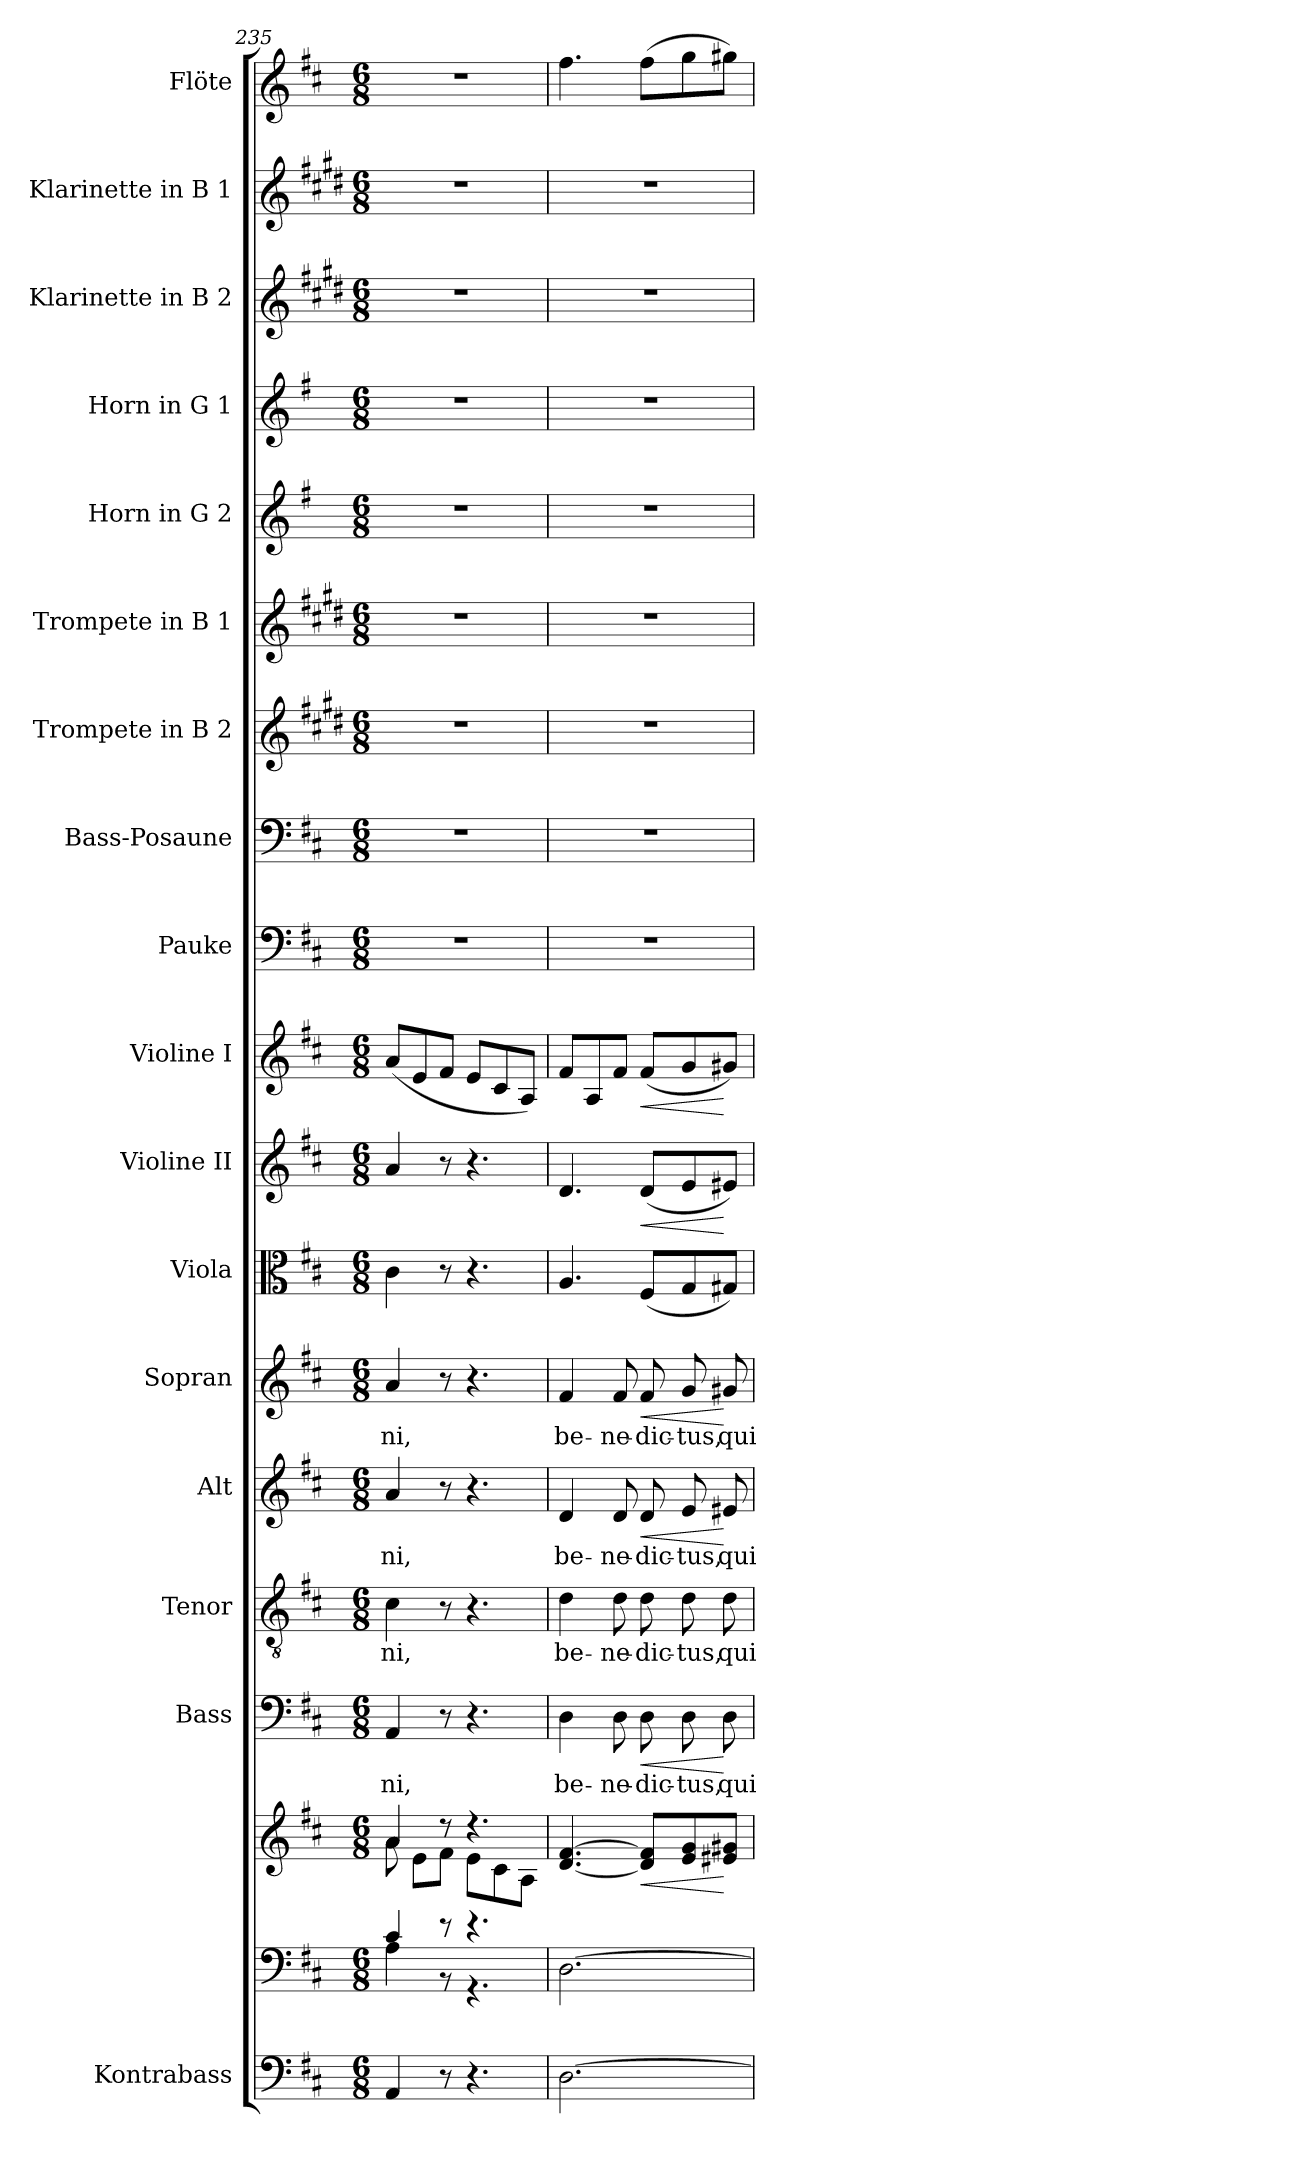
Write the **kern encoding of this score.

**kern	**kern	**kern	**dynam	**kern	**text	**dynam	**kern	**text	**kern	**text	**dynam	**kern	**text	**dynam	**kern	**kern	**dynam	**kern	**dynam	**kern	**kern	**kern	**kern	**kern	**kern	**kern	**kern	**kern
*part18	*part17	*part17	*part17	*part16	*part16	*part16	*part15	*part15	*part14	*part14	*part14	*part13	*part13	*part13	*part12	*part11	*part11	*part10	*part10	*part9	*part8	*part7	*part6	*part5	*part4	*part3	*part2	*part1
*staff19	*staff18	*staff17	*staff17/18	*staff16	*staff16	*staff16	*staff15	*staff15	*staff14	*staff14	*staff14	*staff13	*staff13	*staff13	*staff12	*staff11	*staff11	*staff10	*staff10	*staff9	*staff8	*staff7	*staff6	*staff5	*staff4	*staff3	*staff2	*staff1
*I"Kontrabass	*	*	*	*I"Bass	*	*	*I"Tenor	*	*I"Alt	*	*	*I"Sopran	*	*	*I"Viola	*I"Violine II	*	*I"Violine I	*	*I"Pauke	*I"Bass-Posaune	*I"Trompete in B 2	*I"Trompete in B 1	*I"Horn in G 2	*I"Horn in G 1	*I"Klarinette in B 2	*I"Klarinette in B 1	*I"Flöte
*I'Kb.	*	*	*	*I'B	*	*	*I'T	*	*I'A	*	*	*I'S	*	*	*I'Vla.	*I'Vl. II	*	*I'Vl. I	*	*I'Pk.	*I'B. Pos.	*	*	*I'Hrn. 2	*I'Hrn. 1	*	*	*I'Fl.
*clefF4	*clefF4	*clefG2	*	*clefF4	*	*	*clefGv2	*	*clefG2	*	*	*clefG2	*	*	*clefC3	*clefG2	*	*clefG2	*	*clefF4	*clefF4	*clefG2	*clefG2	*clefG2	*clefG2	*clefG2	*clefG2	*clefG2
*ITrd7c12	*	*	*	*	*	*	*	*	*	*	*	*	*	*	*	*	*	*	*	*	*	*ITrd1c2	*ITrd1c2	*ITrd3c5	*ITrd3c5	*ITrd1c2	*ITrd1c2	*
*k[f#c#]	*k[f#c#]	*k[f#c#]	*	*k[f#c#]	*	*	*k[f#c#]	*	*k[f#c#]	*	*	*k[f#c#]	*	*	*k[f#c#]	*k[f#c#]	*	*k[f#c#]	*	*k[f#c#]	*k[f#c#]	*k[f#c#]	*k[f#c#]	*k[f#c#]	*k[f#c#]	*k[f#c#]	*k[f#c#]	*k[f#c#]
*D:	*D:	*D:	*	*D:	*	*	*D:	*	*D:	*	*	*D:	*	*	*D:	*D:	*	*D:	*	*D:	*D:	*D:	*D:	*D:	*D:	*D:	*D:	*D:
*M6/8	*M6/8	*M6/8	*	*M6/8	*	*	*M6/8	*	*M6/8	*	*	*M6/8	*	*	*M6/8	*M6/8	*	*M6/8	*	*M6/8	*M6/8	*M6/8	*M6/8	*M6/8	*M6/8	*M6/8	*M6/8	*M6/8
=235	=235	=235	=235	=235	=235	=235	=235	=235	=235	=235	=235	=235	=235	=235	=235	=235	=235	=235	=235	=235	=235	=235	=235	=235	=235	=235	=235	=235
*	*^	*^	*	*	*	*	*	*	*	*	*	*	*	*	*	*	*	*	*	*	*	*	*	*	*	*	*	*
!	!	!	!	!	!	!	!LO:LY:b	!	!	!LO:LY:b	!	!LO:LY:b	!	!	!LO:LY:b	!	!	!	!	!	!	!	!	!	!	!	!	!	!	!
4AAA/	4c#/	4A\	4a/	8a\	.	4AA/	-ni,	.	4c#\	-ni,	4a/	-ni,	.	4a/	-ni,	.	4c#\	4a/	.	(<8a/L	.	2.r	2.r	2.r	2.r	2.r	2.r	2.r	2.r	2.r
.	.	.	.	8e\L	.	.	.	.	.	.	.	.	.	.	.	.	.	.	.	8e/	.	.	.	.	.	.	.	.	.	.
8r	8r	8r	8rdd	8f#\J	.	8r	.	.	8r	.	8r	.	.	8r	.	.	8r	8r	.	8f#/J	.	.	.	.	.	.	.	.	.	.
4.r	4.r	4.r	4.rdd	8e\L	.	4.r	.	.	4.r	.	4.r	.	.	4.r	.	.	4.r	4.r	.	8e/L	.	.	.	.	.	.	.	.	.	.
.	.	.	.	8c#\	.	.	.	.	.	.	.	.	.	.	.	.	.	.	.	8c#/	.	.	.	.	.	.	.	.	.	.
.	.	.	.	8A\J	.	.	.	.	.	.	.	.	.	.	.	.	.	.	.	8A/J)	.	.	.	.	.	.	.	.	.	.
*	*v	*v	*	*	*	*	*	*	*	*	*	*	*	*	*	*	*	*	*	*	*	*	*	*	*	*	*	*	*	*
!!LO:PB:g=z
=236	=236	=236	=236	=236	=236	=236	=236	=236	=236	=236	=236	=236	=236	=236	=236	=236	=236	=236	=236	=236	=236	=236	=236	=236	=236	=236	=236	=236	=236
!	!	!	!	!	!	!LO:LY:b	!	!	!LO:LY:b	!	!LO:LY:b	!	!	!LO:LY:b	!	!	!	!	!	!	!	!	!	!	!	!	!	!	!
*	*	*v	*v	*	*	*	*	*	*	*	*	*	*	*	*	*	*	*	*	*	*	*	*	*	*	*	*	*	*
[2.DD\	[2.D\	[4.d/ [4.f#/	.	4D\	be-	.	4d\	be-	4d/	be-	.	4f#/	be-	.	4.A/	4.d/	.	8f#/L	.	2.r	2.r	2.r	2.r	2.r	2.r	2.r	2.r	4.ff#\
.	.	.	.	.	.	.	.	.	.	.	.	.	.	.	.	.	.	8A/	.	.	.	.	.	.	.	.	.	.
!	!	!	!	!	!LO:LY:b	!	!	!LO:LY:b	!	!LO:LY:b	!	!	!LO:LY:b	!	!	!	!	!	!	!	!	!	!	!	!	!	!	!
.	.	.	.	8D\	-ne-	.	8d\	-ne-	8d/	-ne-	.	8f#/	-ne-	.	.	.	.	8f#/J	.	.	.	.	.	.	.	.	.	.
!	!	!	!LO:HP:b	!	!LO:LY:b	!LO:HP:b	!	!LO:LY:b	!	!LO:LY:b	!LO:HP:b	!	!LO:LY:b	!LO:HP:b	!	!	!LO:HP:b	!	!LO:HP:b	!	!	!	!	!	!	!	!	!
.	.	8d/] 8f#/]L	<	8D\	-dic-	<	8d\	-dic-	8d/	-dic-	<	8f#/	-dic-	<	(<8F#/L	(<8d/L	<	(<8f#/L	<	.	.	.	.	.	.	.	.	(>8ff#\L
!	!	!	!	!	!LO:LY:b	!	!	!LO:LY:b	!	!LO:LY:b	!	!	!LO:LY:b	!	!	!	!	!	!	!	!	!	!	!	!	!	!	!
.	.	8e/ 8g/	.	8D\	-tus,	.	8d\	-tus,	8e/	-tus,	.	8g/	-tus,	.	8G/	8e/	.	8g/	.	.	.	.	.	.	.	.	.	8gg\
!	!	!	!	!	!LO:LY:b	!	!	!LO:LY:b	!	!LO:LY:b	!	!	!LO:LY:b	!	!	!	!	!	!	!	!	!	!	!	!	!	!	!
.	.	8e#X/ 8g#X/J	[	8D\	qui	[	8d\	qui	8e#X/	qui	[	8g#X/	qui	[	8G#X/J)	8e#X/J)	[	8g#X/J)	[	.	.	.	.	.	.	.	.	8gg#X\J)
=	=	=	=	=	=	=	=	=	=	=	=	=	=	=	=	=	=	=	=	=	=	=	=	=	=	=	=	=
*-	*-	*-	*-	*-	*-	*-	*-	*-	*-	*-	*-	*-	*-	*-	*-	*-	*-	*-	*-	*-	*-	*-	*-	*-	*-	*-	*-	*-
